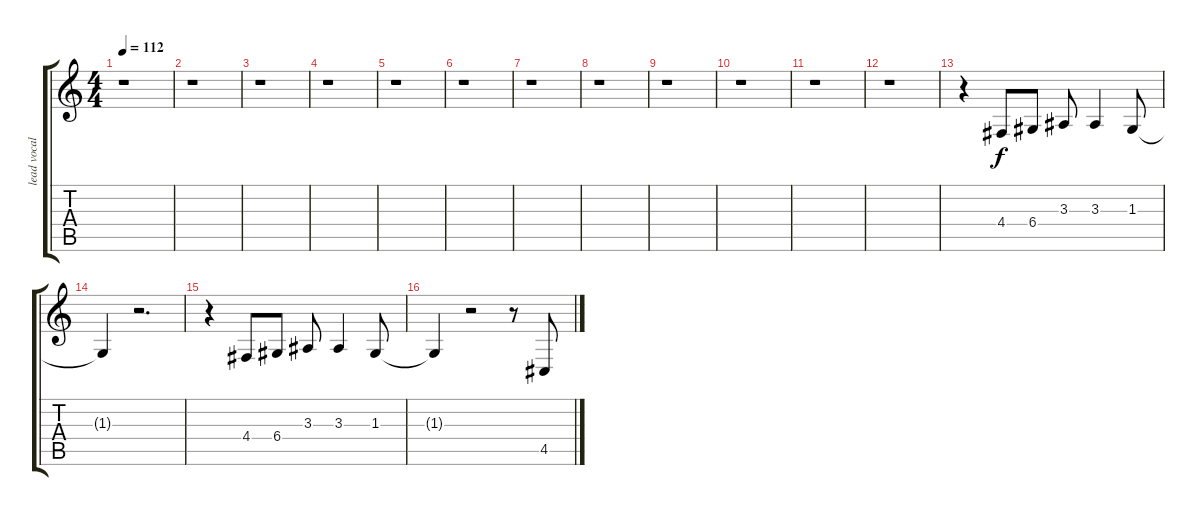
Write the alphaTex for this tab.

\track ("lead vocal" "lead vocal") {instrument oboe}
\staff {score tabs}
\tuning (E4 B3 G3 D3 A2 E2) {hide}
\ts (4 4)
\tempo 112
\clef g2
\ks c
r.1{dy f} |
r.1 |
r.1 |
r.1 |
r.1 |
r.1 |
r.1 |
r.1 |
r.1 |
r.1 |
r.1 |
r.1 |
r.4 4.4.8 6.4.8 3.3.8 3.3.4 1.3.8 |
1.3{t}.4 r.2{d} |
r.4 4.4.8 6.4.8 3.3.8 3.3.4 1.3.8 |
1.3{t}.4 r.2 r.8 4.5.8
